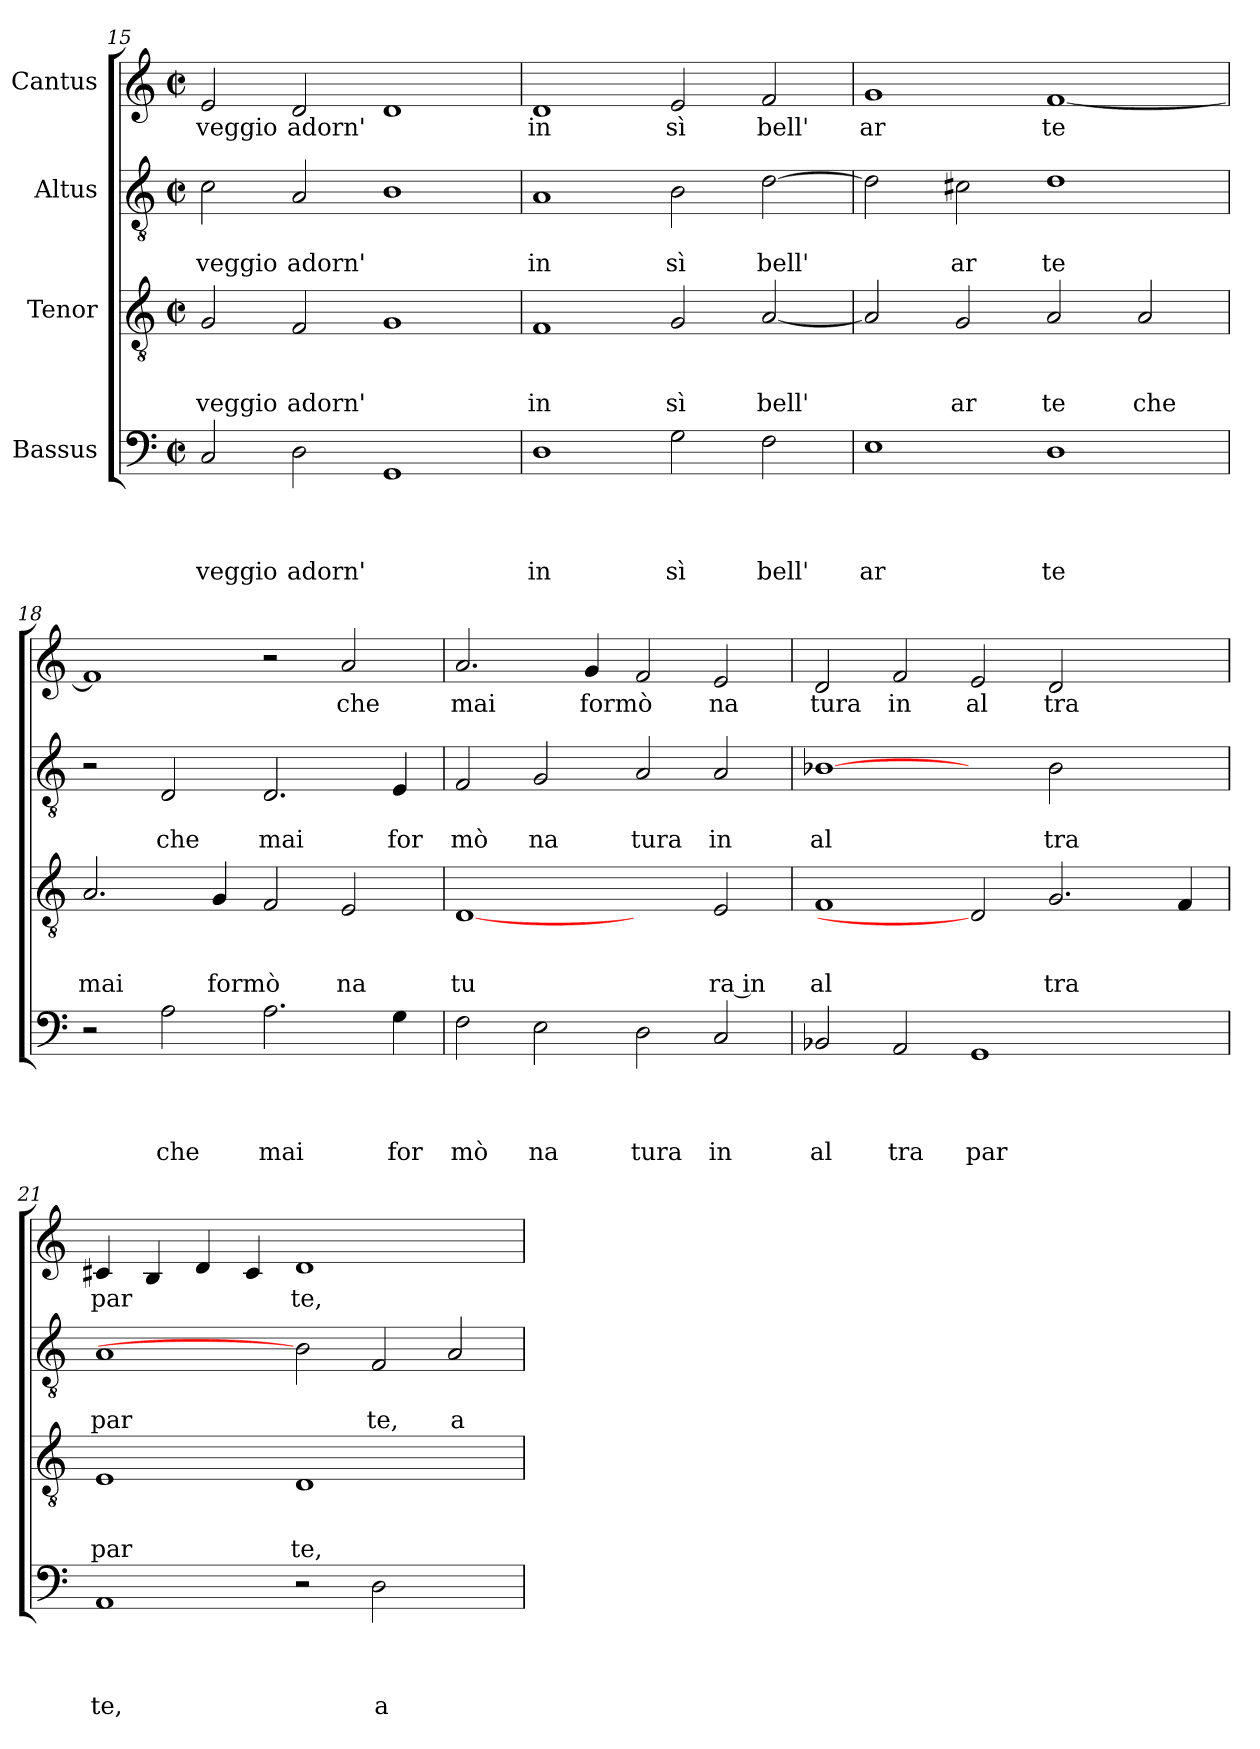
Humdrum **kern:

**kern	**text	**text	**text	**text	**kern	**text	**text	**text	**kern	**text	**text	**kern	**text
*part4	*part4	*part4	*part4	*part4	*part3	*part3	*part3	*part3	*part2	*part2	*part2	*part1	*part1
*staff4	*staff4	*staff4	*staff4	*staff4	*staff3	*staff3	*staff3	*staff3	*staff2	*staff2	*staff2	*staff1	*staff1
*I"Bassus	*	*	*	*	*I"Tenor	*	*	*	*I"Altus	*	*	*I"Cantus	*
*clefF4	*	*	*	*	*clefGv2	*	*	*	*clefGv2	*	*	*clefG2	*
*k[]	*	*	*	*	*k[]	*	*	*	*k[]	*	*	*k[]	*
*C:	*	*	*	*	*C:	*	*	*	*C:	*	*	*C:	*
*M2/2	*	*	*	*	*M2/2	*	*	*	*M2/2	*	*	*M2/2	*
*met(c|)	*	*	*	*	*met(c|)	*	*	*	*met(c|)	*	*	*met(c|)	*
=15	=15	=15	=15	=15	=15	=15	=15	=15	=15	=15	=15	=15	=15
!	!	!	!	!LO:LY:b	!	!	!	!LO:LY:b	!	!	!LO:LY:b	!	!LO:LY:b
2C/	.	.	.	veggio	2G/	.	.	veggio	2c\	.	veggio	2e/	veggio
!	!	!	!	!LO:LY:b	!	!	!	!LO:LY:b	!	!	!LO:LY:b	!	!LO:LY:b
2D\	.	.	.	adorn'	2F/	.	.	adorn'	2A/	.	adorn'	2d/	adorn'
1GG	.	.	.	.	1G	.	.	.	1B	.	.	1d	.
!!LO:LB:g=z
=16	=16	=16	=16	=16	=16	=16	=16	=16	=16	=16	=16	=16	=16
!	!	!	!	!LO:LY:b	!	!	!	!LO:LY:b	!	!	!LO:LY:b	!	!LO:LY:b
1D	.	.	.	in	1F	.	.	in	1A	.	in	1d	in
!	!	!	!	!LO:LY:b	!	!	!	!LO:LY:b	!	!	!LO:LY:b	!	!LO:LY:b
2G\	.	.	.	sì	2G/	.	.	sì	2B\	.	sì	2e/	sì
!	!	!	!	!LO:LY:b	!	!	!	!LO:LY:b	!	!	!LO:LY:b	!	!LO:LY:b
2F\	.	.	.	bell'	[<2A/	.	.	bell'	[>2d\	.	bell'	2f/	bell'
=17	=17	=17	=17	=17	=17	=17	=17	=17	=17	=17	=17	=17	=17
!	!	!	!	!LO:LY:b	!	!	!	!	!	!	!	!	!LO:LY:b
1E	.	.	.	ar	2A/]	.	.	.	2d\]	.	.	1g	ar
!	!	!	!	!	!	!	!	!LO:LY:b	!	!	!LO:LY:b	!	!
.	.	.	.	.	2G/	.	.	ar	2c#\	.	ar	.	.
!	!	!	!	!LO:LY:b	!	!	!	!LO:LY:b	!	!	!LO:LY:b	!	!LO:LY:b
1D	.	.	.	te	2A/	.	.	te	1d	.	te	[<1f	te
!	!	!	!	!	!	!	!	!LO:LY:b	!	!	!	!	!
.	.	.	.	.	2A/	.	.	che	.	.	.	.	.
=18	=18	=18	=18	=18	=18	=18	=18	=18	=18	=18	=18	=18	=18
!	!	!	!	!	!	!	!	!LO:LY:b	!	!	!	!	!
2r	.	.	.	.	2.A/	.	.	mai	2r	.	.	1f]	.
!	!	!	!	!LO:LY:b	!	!	!	!	!	!	!LO:LY:b	!	!
2A\	.	.	.	che	.	.	.	.	2D/	.	che	.	.
!	!	!	!	!	!	!	!	!LO:LY:b	!	!	!	!	!
.	.	.	.	.	4G/	.	.	formò	.	.	.	.	.
!	!	!	!	!LO:LY:b	!	!	!	!	!	!	!LO:LY:b	!	!
2.A\	.	.	.	mai	2F/	.	.	.	2.D/	.	mai	2r	.
!	!	!	!	!	!	!	!	!LO:LY:b	!	!	!	!	!LO:LY:b
.	.	.	.	.	2E/	.	.	na	.	.	.	2a/	che
!	!	!	!	!LO:LY:b	!	!	!	!	!	!	!LO:LY:b	!	!
4G\	.	.	.	for	.	.	.	.	4E/	.	for	.	.
=19	=19	=19	=19	=19	=19	=19	=19	=19	=19	=19	=19	=19	=19
!	!	!	!	!LO:LY:b	!	!	!	!LO:LY:b	!	!	!LO:LY:b	!	!LO:LY:b
2F\	.	.	.	mò	[1D	.	.	tu	2F/	.	mò	2.a/	mai
!	!	!	!	!LO:LY:b	!	!	!	!	!	!	!LO:LY:b	!	!
2E\	.	.	.	na	.	.	.	.	2G/	.	na	.	.
!	!	!	!	!	!	!	!	!	!	!	!	!	!LO:LY:b
.	.	.	.	.	.	.	.	.	.	.	.	4g/	formò
!	!	!	!	!LO:LY:b	!	!	!	!	!	!	!LO:LY:b	!	!
2D\	.	.	.	tura	2ryy	.	.	.	2A/	.	tura	2f/	.
!	!	!	!	!LO:LY:b	!	!	!	!LO:LY:b:rj	!	!	!LO:LY:b	!	!LO:LY:b
2C/	.	.	.	in	2E/	.	.	ra in	2A/	.	in	2e/	na
=20	=20	=20	=20	=20	=20	=20	=20	=20	=20	=20	=20	=20	=20
!	!	!	!	!LO:LY:b	!	!	!	!LO:LY:b	!	!	!LO:LY:b	!	!LO:LY:b
2BB-X/	.	.	.	al	1F	.	.	al	[1B-X	.	al	2d/	tura
!	!	!	!	!LO:LY:b	!	!	!	!	!	!	!	!	!LO:LY:b
2AA/	.	.	.	tra	.	.	.	.	.	.	.	2f/	in
!	!	!	!	!LO:LY:b	!	!	!	!	!	!	!	!	!LO:LY:b
1GG	.	.	.	par	2D]	.	.	.	2ryy	.	.	2e/	al
!	!	!	!	!	!	!	!	!LO:LY:b	!	!	!LO:LY:b	!	!LO:LY:b
.	.	.	.	.	2.G/	.	.	tra	2B-\	.	tra	2d/	tra
2ryy	.	.	.	.	.	.	.	.	2ryy	.	.	2ryy	.
.	.	.	.	.	4F/	.	.	.	.	.	.	.	.
=21	=21	=21	=21	=21	=21	=21	=21	=21	=21	=21	=21	=21	=21
!	!	!	!	!LO:LY:b	!	!	!	!LO:LY:b	!	!	!LO:LY:b	!	!LO:LY:b
1AA	.	.	.	te,	1E	.	.	par	1A	.	par	4c#/	par
.	.	.	.	.	.	.	.	.	.	.	.	4B/	.
.	.	.	.	.	.	.	.	.	.	.	.	4d/	.
.	.	.	.	.	.	.	.	.	.	.	.	4c#/	.
!	!	!	!	!	!	!	!	!LO:LY:b	!	!	!	!	!LO:LY:b
2r	.	.	.	.	1D	.	.	te,	2B-]	.	.	1d	te,
!	!	!	!	!LO:LY:b	!	!	!	!	!	!	!LO:LY:b	!	!
2D\	.	.	.	a	.	.	.	.	2F/	.	te,	.	.
!	!	!	!	!	!	!	!	!	!	!	!LO:LY:b	!	!
2ryy	.	.	.	.	2ryy	.	.	.	2A/	.	a	2ryy	.
=	=	=	=	=	=	=	=	=	=	=	=	=	=
*-	*-	*-	*-	*-	*-	*-	*-	*-	*-	*-	*-	*-	*-
